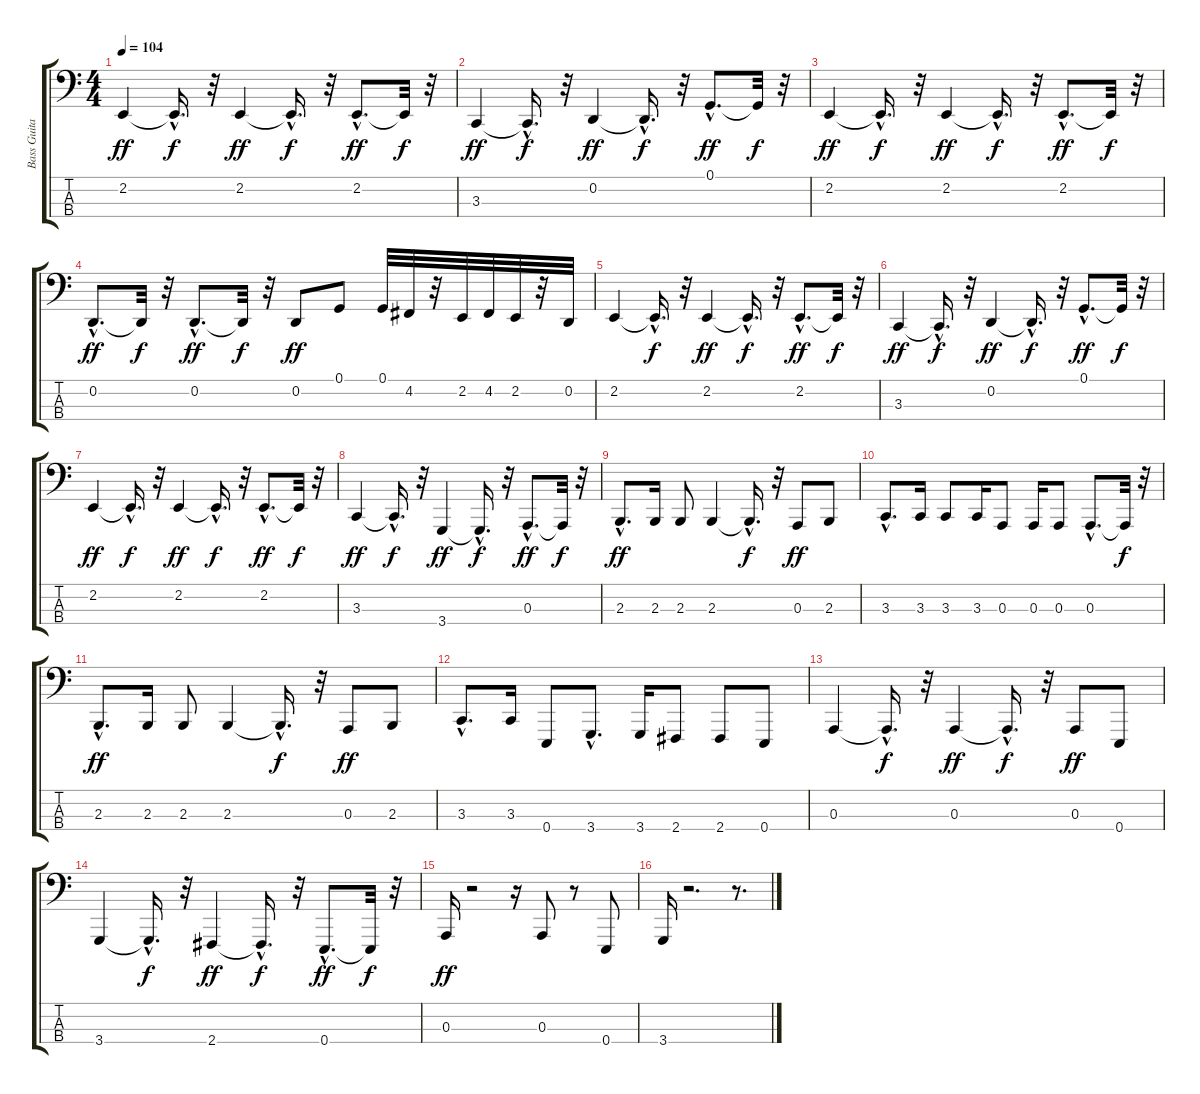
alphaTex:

\track ("Bass Guitar" "Bass Guita") {instrument acousticgrandpiano}
\staff {score tabs}
\tuning (G2 D2 A1 E1) {hide}
\ts (4 4)
\tempo 104
\clef f4
\ks c
2.2.4{dy ff} 2.2{hac t}.16{d dy f} r.32 2.2.4{dy ff} 2.2{hac t}.16{d dy f} r.32 2.2{hac}.8{d dy ff} 2.2{t}.32{dy f} r.32 |
3.3.4{dy ff} 3.3{hac t}.16{d dy f} r.32 0.2.4{dy ff} 0.2{hac t}.16{d dy f} r.32 0.1{hac}.8{d dy ff} 0.1{t}.32{dy f} r.32 |
2.2.4{dy ff} 2.2{hac t}.16{d dy f} r.32 2.2.4{dy ff} 2.2{hac t}.16{d dy f} r.32 2.2{hac}.8{d dy ff} 2.2{t}.32{dy f} r.32 |
0.2{hac}.8{d dy ff} 0.2{t}.32{dy f} r.32 0.2{hac}.8{d dy ff} 0.2{t}.32{dy f} r.32 0.2.8{dy ff} 0.1.8 0.1.32 4.2.32 r.32 2.2.32 4.2.32 2.2.32 r.32 0.2.32 |
2.2.4 2.2{hac t}.16{d dy f} r.32 2.2.4{dy ff} 2.2{hac t}.16{d dy f} r.32 2.2{hac}.8{d dy ff} 2.2{t}.32{dy f} r.32 |
3.3.4{dy ff} 3.3{hac t}.16{d dy f} r.32 0.2.4{dy ff} 0.2{hac t}.16{d dy f} r.32 0.1{hac}.8{d dy ff} 0.1{t}.32{dy f} r.32 |
2.2.4{dy ff} 2.2{hac t}.16{d dy f} r.32 2.2.4{dy ff} 2.2{hac t}.16{d dy f} r.32 2.2{hac}.8{d dy ff} 2.2{t}.32{dy f} r.32 |
3.3.4{dy ff} 3.3{hac t}.16{d dy f} r.32 3.4.4{dy ff} 3.4{hac t}.16{d dy f} r.32 0.3{hac}.8{d dy ff} 0.3{t}.32{dy f} r.32 |
2.3{hac}.8{d dy ff} 2.3.16 2.3.8 2.3.4 2.3{hac t}.16{d dy f} r.32 0.3.8{dy ff} 2.3.8 |
3.3{hac}.8{d} 3.3.16 3.3.8 3.3.16 0.3.8 0.3.16 0.3.8 0.3{hac}.8{d} 0.3{t}.32{dy f} r.32 |
2.3{hac}.8{d dy ff} 2.3.16 2.3.8 2.3.4 2.3{hac t}.16{d dy f} r.32 0.3.8{dy ff} 2.3.8 |
3.3{hac}.8{d} 3.3.16 0.4.8 3.4{hac}.8{d} 3.4.16 2.4.8 2.4.8 0.4.8 |
0.3.4 0.3{hac t}.16{d dy f} r.32 0.3.4{dy ff} 0.3{hac t}.16{d dy f} r.32 0.3.8{dy ff} 0.4.8 |
3.4.4 3.4{hac t}.16{d dy f} r.32 2.4.4{dy ff} 2.4{hac t}.16{d dy f} r.32 0.4{hac}.8{d dy ff} 0.4{t}.32{dy f} r.32 |
0.3.16{dy ff} r.2 r.16 0.3.8 r.8 0.4.8 |
3.4.16 r.2{d} r.8{d}
